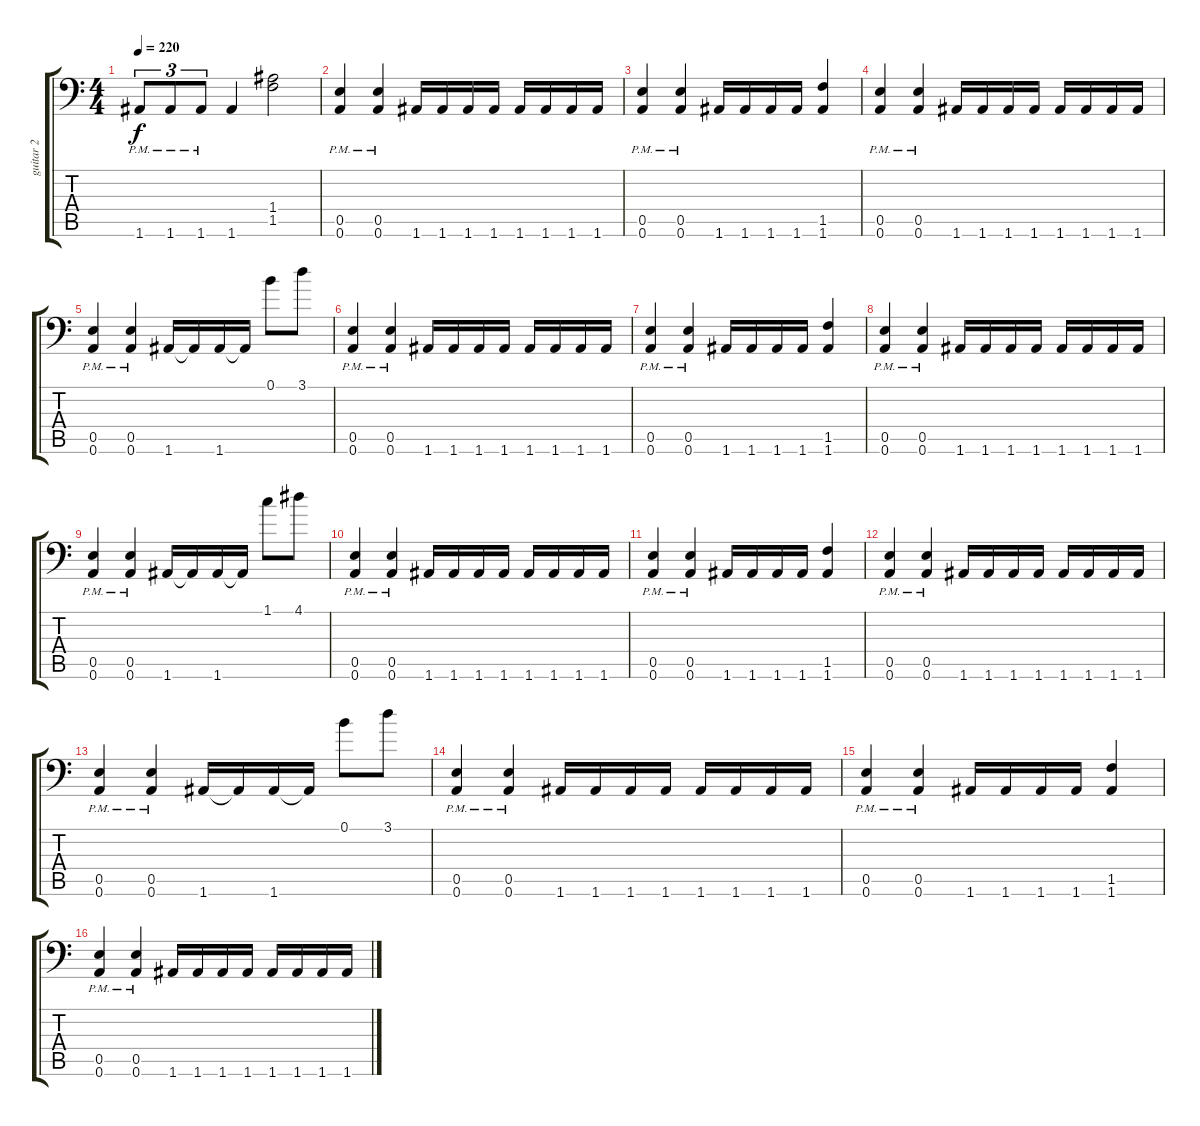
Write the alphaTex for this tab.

\track ("guitar 2" "guitar 2") {instrument distortionguitar}
\staff {score tabs}
\tuning (B3 Gb3 D3 A2 E2 A1) {hide}
\ts (4 4)
\tempo 220
\clef f4
\ks c
1.6{pm}.8{tu (3 2) dy f} 1.6{pm}.8{tu (3 2)} 1.6{pm}.8{tu (3 2)} 1.6.4 (1.4 1.5).2 |
(0.5{pm} 0.6{pm}).4 (0.5{pm} 0.6{pm}).4 1.6.16 1.6.16 1.6.16 1.6.16 1.6.16 1.6.16 1.6.16 1.6.16 |
(0.5{pm} 0.6{pm}).4 (0.5{pm} 0.6{pm}).4 1.6.16 1.6.16 1.6.16 1.6.16 (1.5 1.6).4 |
(0.5{pm} 0.6{pm}).4 (0.5{pm} 0.6{pm}).4 1.6.16 1.6.16 1.6.16 1.6.16 1.6.16 1.6.16 1.6.16 1.6.16 |
(0.5{pm} 0.6{pm}).4 (0.5{pm} 0.6{pm}).4 1.6.16 1.6{t}.16 1.6.16 1.6{t}.16 0.1.8 3.1.8 |
(0.5{pm} 0.6{pm}).4 (0.5{pm} 0.6{pm}).4 1.6.16 1.6.16 1.6.16 1.6.16 1.6.16 1.6.16 1.6.16 1.6.16 |
(0.5{pm} 0.6{pm}).4 (0.5{pm} 0.6{pm}).4 1.6.16 1.6.16 1.6.16 1.6.16 (1.5 1.6).4 |
(0.5{pm} 0.6{pm}).4 (0.5{pm} 0.6{pm}).4 1.6.16 1.6.16 1.6.16 1.6.16 1.6.16 1.6.16 1.6.16 1.6.16 |
(0.5{pm} 0.6{pm}).4 (0.5{pm} 0.6{pm}).4 1.6.16 1.6{t}.16 1.6.16 1.6{t}.16 1.1.8 4.1.8 |
(0.5{pm} 0.6{pm}).4 (0.5{pm} 0.6{pm}).4 1.6.16 1.6.16 1.6.16 1.6.16 1.6.16 1.6.16 1.6.16 1.6.16 |
(0.5{pm} 0.6{pm}).4 (0.5{pm} 0.6{pm}).4 1.6.16 1.6.16 1.6.16 1.6.16 (1.5 1.6).4 |
(0.5{pm} 0.6{pm}).4 (0.5{pm} 0.6{pm}).4 1.6.16 1.6.16 1.6.16 1.6.16 1.6.16 1.6.16 1.6.16 1.6.16 |
(0.5{pm} 0.6{pm}).4 (0.5{pm} 0.6{pm}).4 1.6.16 1.6{t}.16 1.6.16 1.6{t}.16 0.1.8 3.1.8 |
(0.5{pm} 0.6{pm}).4 (0.5{pm} 0.6{pm}).4 1.6.16 1.6.16 1.6.16 1.6.16 1.6.16 1.6.16 1.6.16 1.6.16 |
(0.5{pm} 0.6{pm}).4 (0.5{pm} 0.6{pm}).4 1.6.16 1.6.16 1.6.16 1.6.16 (1.5 1.6).4 |
(0.5{pm} 0.6{pm}).4 (0.5{pm} 0.6{pm}).4 1.6.16 1.6.16 1.6.16 1.6.16 1.6.16 1.6.16 1.6.16 1.6.16
